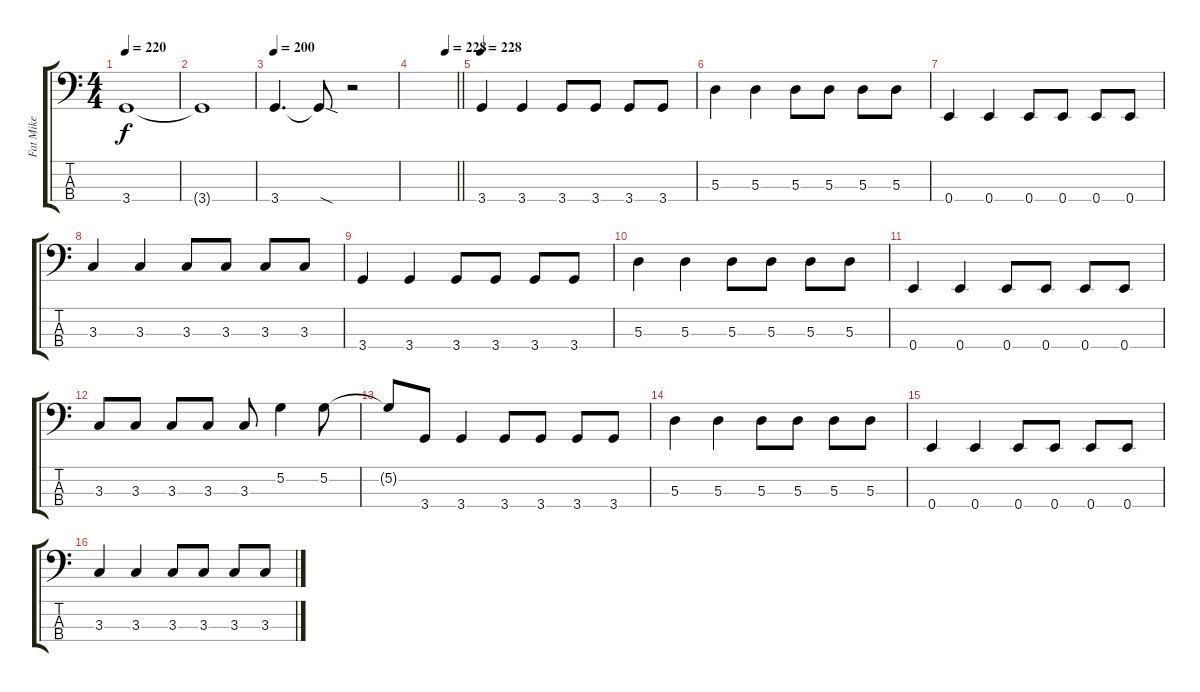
\track ("Fat Mike" "Fat Mike") {instrument electricbasspick}
\staff {score tabs}
\tuning (G2 D2 A1 E1) {hide}
\ts (4 4)
\tempo 220
\clef f4
\ks c
3.4{t}.1{dy f} |
3.4{t}.1 |
\tempo 200
3.4.4{d} 3.4{sod t}.8 r.2 |
\tempo (228 0.75)
\barLineRight lightlight
|
\section ("" "")
\tempo 228
3.4.4 3.4.4 3.4.8 3.4.8 3.4.8 3.4.8 |
5.3.4 5.3.4 5.3.8 5.3.8 5.3.8 5.3.8 |
0.4.4 0.4.4 0.4.8 0.4.8 0.4.8 0.4.8 |
3.3.4 3.3.4 3.3.8 3.3.8 3.3.8 3.3.8 |
3.4.4 3.4.4 3.4.8 3.4.8 3.4.8 3.4.8 |
5.3.4 5.3.4 5.3.8 5.3.8 5.3.8 5.3.8 |
0.4.4 0.4.4 0.4.8 0.4.8 0.4.8 0.4.8 |
3.3.8 3.3.8 3.3.8 3.3.8 3.3.8 5.2.4 5.2.8 |
5.2{t}.8 3.4.8 3.4.4 3.4.8 3.4.8 3.4.8 3.4.8 |
5.3.4 5.3.4 5.3.8 5.3.8 5.3.8 5.3.8 |
0.4.4 0.4.4 0.4.8 0.4.8 0.4.8 0.4.8 |
3.3.4 3.3.4 3.3.8 3.3.8 3.3.8 3.3.8
